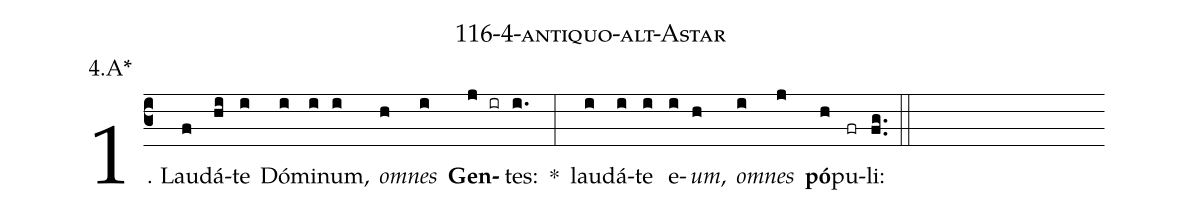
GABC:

name: 116-4-antiquo-alt-Astar;
annotation: 4.A*;
%%
(c3)1. Lau(f)dá(hi)te(i) Dó(i)mi(i)num,(i) <i>om</i>(h)<i>nes</i>(i) <b>Gen</b>(j ir)tes:(i.) *(:) lau(i)dá(i)te(i) e(i)<i>um</i>,(h) <i>om</i>(i)<i>nes</i>(j) <b>pó</b>(h)pu(fr)li:(fg..) (::)
